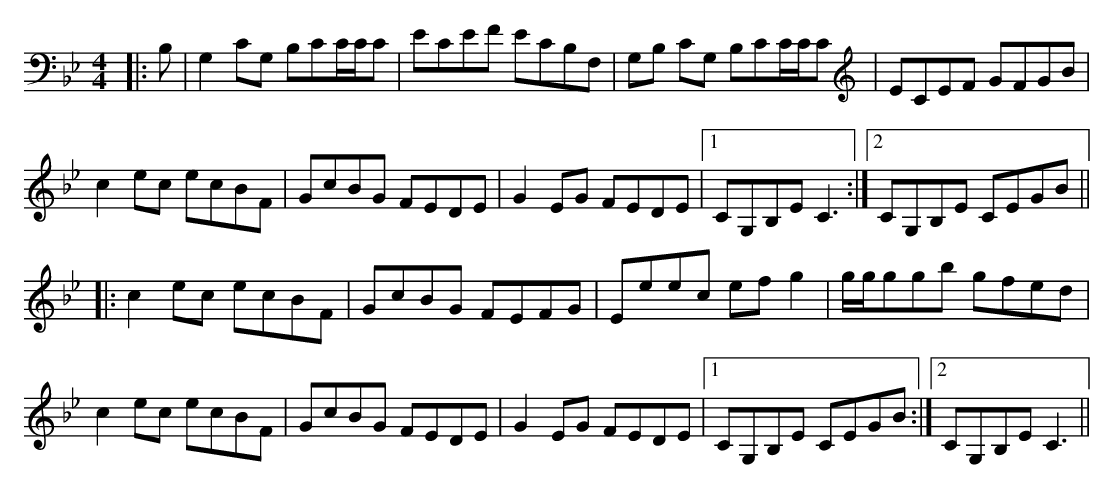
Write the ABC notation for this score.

X:1
M:4/4
K:Cdor
|:B,|G,2CG, B,CC/C/C|ECEF ECB,F,|G,B, CG, B,CC/C/C|ECEF GFGB|
c2ec ecBF|GcBG FEDE|G2EG FEDE|1 CG,B,E C3:|2 CG,B,E CEGB||
|:c2ec ecBF|GcBG FEFG|Eeec efg2|g/g/ggb gfed|
c2ec ecBF|GcBG FEDE|G2EG FEDE|1 CG,B,E CEGB:|2 CG,B,E C3||
